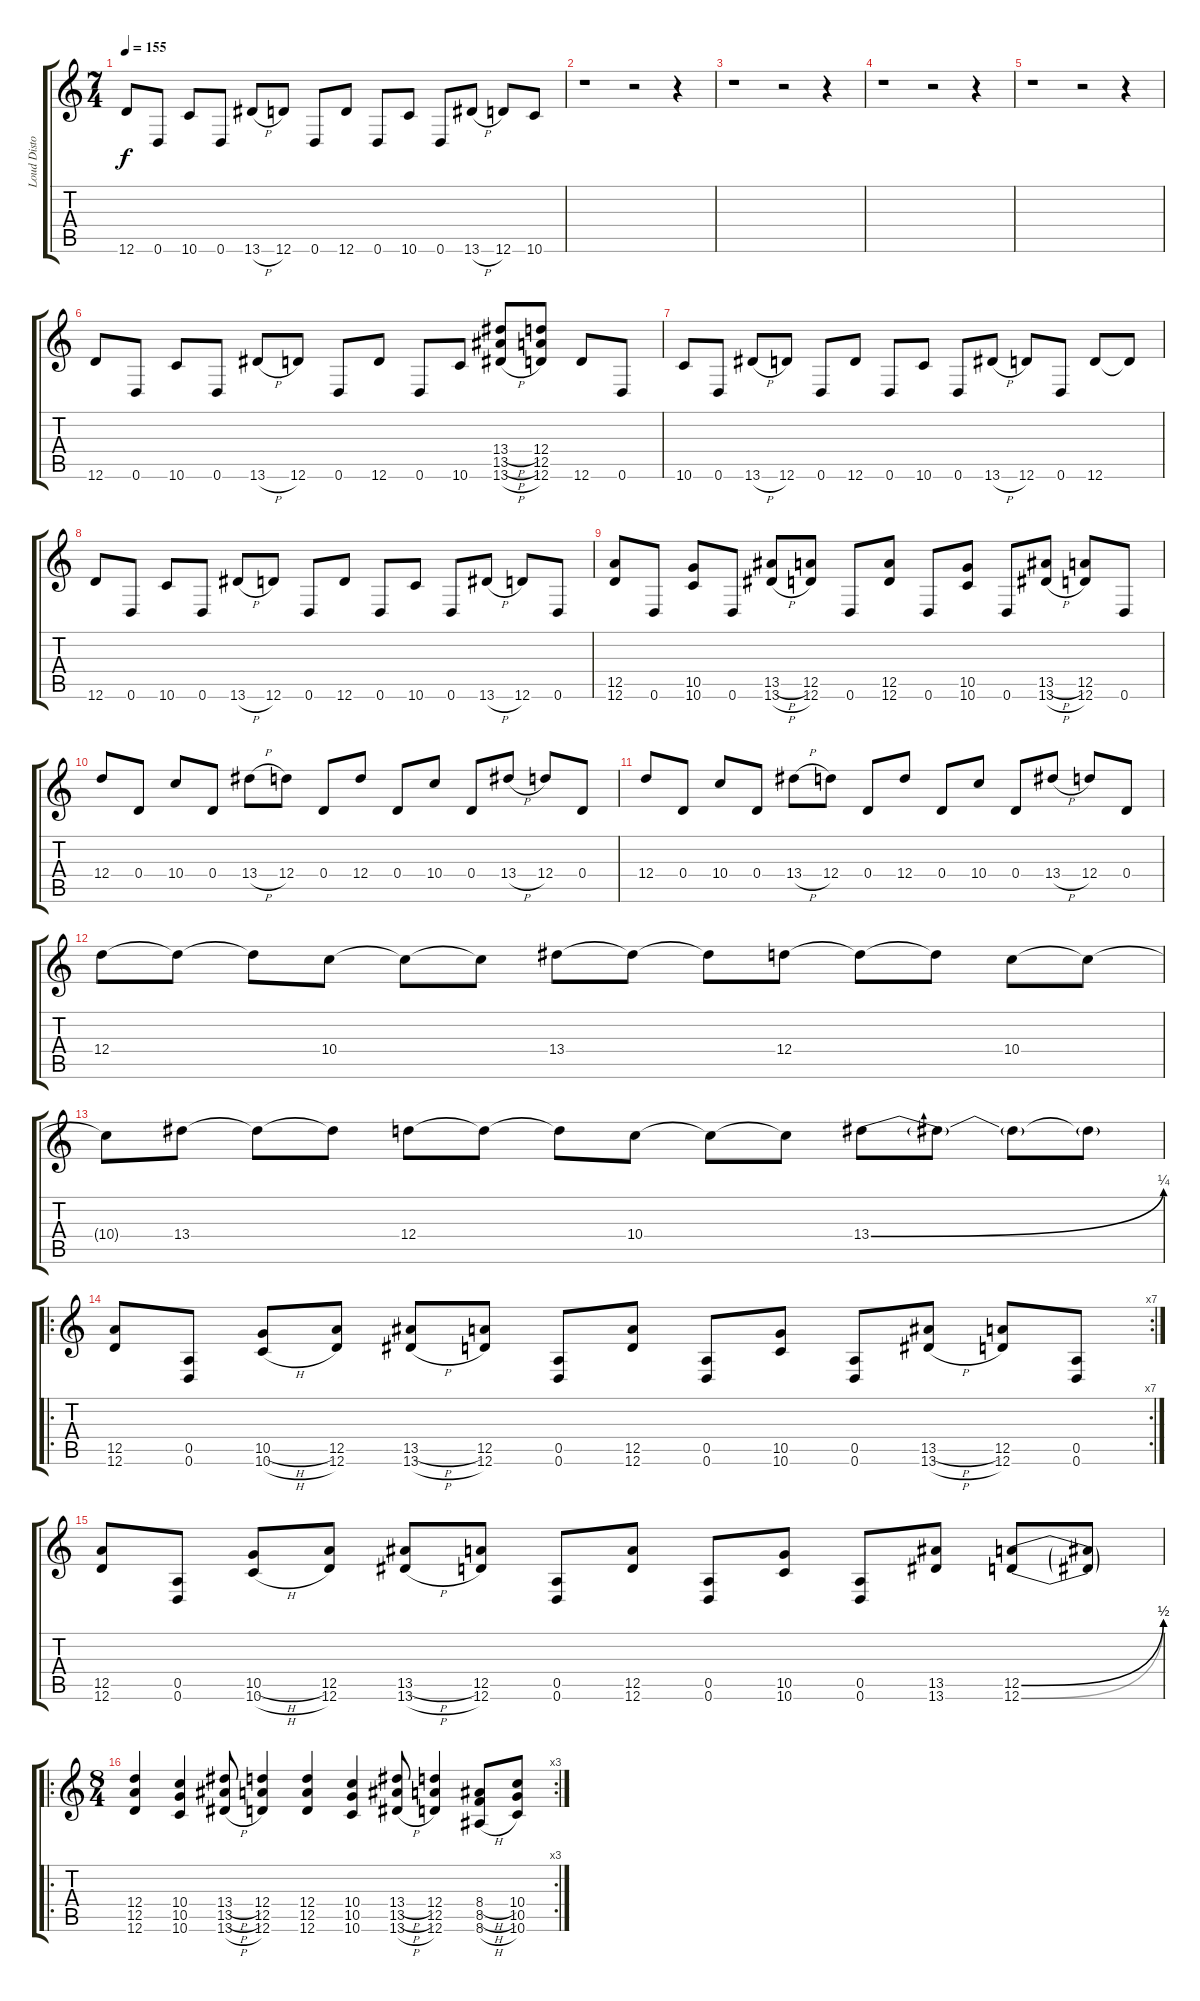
\track ("Loud Distorsion" "Loud Disto") {instrument distortionguitar}
\staff {score tabs}
\tuning (E4 B3 G3 D3 A2 D2) {hide}
\ts (7 4)
\tempo 155
\clef g2
\ks c
12.6.8{dy f} 0.6.8 10.6.8 0.6.8 13.6{h}.8 12.6.8 0.6.8 12.6.8 0.6.8 10.6.8 0.6.8 13.6{h}.8 12.6.8 10.6.8 |
r.1 r.2 r.4 |
r.1 r.2 r.4 |
r.1 r.2 r.4 |
r.1 r.2 r.4 |
12.6.8 0.6.8 10.6.8 0.6.8 13.6{h}.8 12.6.8 0.6.8 12.6.8 0.6.8 10.6.8 (13.4{h} 13.5{h} 13.6{h}).8 (12.4 12.5 12.6).8 12.6.8 0.6.8 |
10.6.8 0.6.8 13.6{h}.8 12.6.8 0.6.8 12.6.8 0.6.8 10.6.8 0.6.8 13.6{h}.8 12.6.8 0.6.8 12.6.8 12.6{t}.8 |
12.6.8 0.6.8 10.6.8 0.6.8 13.6{h}.8 12.6.8 0.6.8 12.6.8 0.6.8 10.6.8 0.6.8 13.6{h}.8 12.6.8 0.6.8 |
(12.5 12.6).8 0.6.8 (10.5 10.6).8 0.6.8 (13.5{h} 13.6{h}).8 (12.5 12.6).8 0.6.8 (12.5 12.6).8 0.6.8 (10.5 10.6).8 0.6.8 (13.5{h} 13.6{h}).8 (12.5 12.6).8 0.6.8 |
12.4.8 0.4.8 10.4.8 0.4.8 13.4{h}.8 12.4.8 0.4.8 12.4.8 0.4.8 10.4.8 0.4.8 13.4{h}.8 12.4.8 0.4.8 |
12.4.8 0.4.8 10.4.8 0.4.8 13.4{h}.8 12.4.8 0.4.8 12.4.8 0.4.8 10.4.8 0.4.8 13.4{h}.8 12.4.8 0.4.8 |
12.4.8 12.4{t}.8 12.4{t}.8 10.4.8 10.4{t}.8 10.4{t}.8 13.4.8 13.4{t}.8 13.4{t}.8 12.4.8 12.4{t}.8 12.4{t}.8 10.4.8 10.4{t}.8 |
10.4{t}.8 13.4.8 13.4{t}.8 13.4{t}.8 12.4.8 12.4{t}.8 12.4{t}.8 10.4.8 10.4{t}.8 10.4{t}.8 13.4{be (bend 0 0 60 1)}.8 13.4{t}.8 13.4{t}.8 13.4{t}.8 |
\ro
\rc 7
(12.5 12.6).8 (0.5 0.6).8 (10.5{h} 10.6{h}).8 (12.5 12.6).8 (13.5{h} 13.6{h}).8 (12.5 12.6).8 (0.5 0.6).8 (12.5 12.6).8 (0.5 0.6).8 (10.5 10.6).8 (0.5 0.6).8 (13.5{h} 13.6{h}).8 (12.5 12.6).8 (0.5 0.6).8 |
(12.5 12.6).8 (0.5 0.6).8 (10.5{h} 10.6{h}).8 (12.5 12.6).8 (13.5{h} 13.6{h}).8 (12.5 12.6).8 (0.5 0.6).8 (12.5 12.6).8 (0.5 0.6).8 (10.5 10.6).8 (0.5 0.6).8 (13.5 13.6).8 (12.5{be (bend 0 0 60 2)} 12.6{be (bend 0 0 60 2)}).8 (12.5{t} 12.6{t}).8 |
\ro
\rc 3
\ts (8 4)
(12.4 12.5 12.6).4 (10.4 10.5 10.6).4 (13.4{h} 13.5{h} 13.6{h}).8 (12.4 12.5 12.6).4 (12.4 12.5 12.6).4 (10.4 10.5 10.6).4 (13.4{h} 13.5{h} 13.6{h}).8 (12.4 12.5 12.6).4 (8.4{h} 8.5{h} 8.6{h}).8 (10.4 10.5 10.6).8
